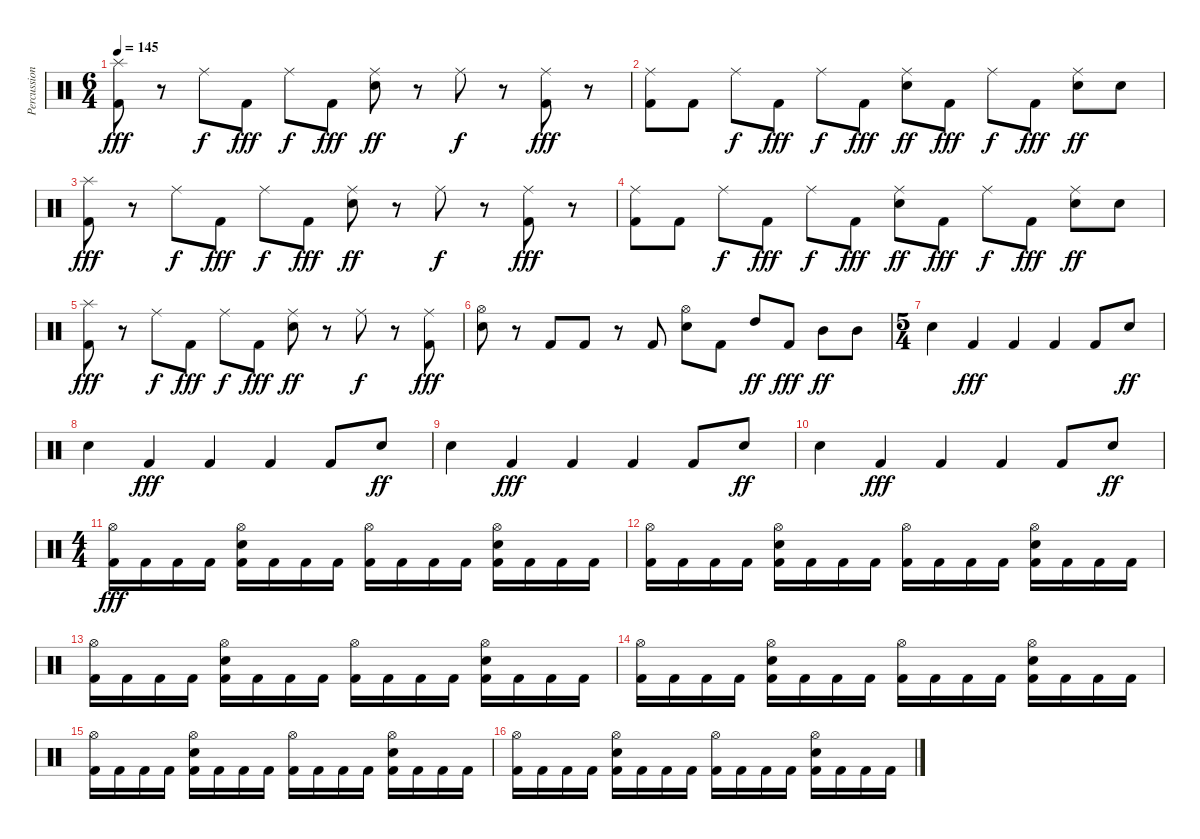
\track ("Percussion" "Percussion") {instrument percussion}
\staff {score}
\articulation defaults
\ts (6 4)
\tempo 145
\clef neutral
\ks c
("Splash (hit)" "Kick (hit) 2").8{dy fff} r.8 "Ride (middle)".8{dy f} "Kick (hit) 2".8{dy fff} "Ride (middle)".8{dy f} "Kick (hit) 2".8{dy fff} ("Ride (middle)" "Snare (hit) 2").8{dy ff} r.8 "Ride (middle)".8{dy f} r.8 ("Ride (middle)" "Kick (hit) 2").8{dy fff} r.8 |
("Ride (middle)" "Kick (hit) 2").8 "Kick (hit) 2".8 "Ride (middle)".8{dy f} "Kick (hit) 2".8{dy fff} "Ride (middle)".8{dy f} "Kick (hit) 2".8{dy fff} ("Ride (middle)" "Snare (hit) 2").8{dy ff} "Kick (hit) 2".8{dy fff} "Ride (middle)".8{dy f} "Kick (hit) 2".8{dy fff} ("Ride (middle)" "Snare (hit) 2").8{dy ff} "Snare (hit) 2".8 |
("Splash (hit)" "Kick (hit) 2").8{dy fff} r.8 "Ride (middle)".8{dy f} "Kick (hit) 2".8{dy fff} "Ride (middle)".8{dy f} "Kick (hit) 2".8{dy fff} ("Ride (middle)" "Snare (hit) 2").8{dy ff} r.8 "Ride (middle)".8{dy f} r.8 ("Ride (middle)" "Kick (hit) 2").8{dy fff} r.8 |
("Ride (middle)" "Kick (hit) 2").8 "Kick (hit) 2".8 "Ride (middle)".8{dy f} "Kick (hit) 2".8{dy fff} "Ride (middle)".8{dy f} "Kick (hit) 2".8{dy fff} ("Ride (middle)" "Snare (hit) 2").8{dy ff} "Kick (hit) 2".8{dy fff} "Ride (middle)".8{dy f} "Kick (hit) 2".8{dy fff} ("Ride (middle)" "Snare (hit) 2").8{dy ff} "Snare (hit) 2".8 |
("Splash (hit)" "Kick (hit) 2").8{dy fff} r.8 "Ride (middle)".8{dy f} "Kick (hit) 2".8{dy fff} "Ride (middle)".8{dy f} "Kick (hit) 2".8{dy fff} ("Ride (middle)" "Snare (hit) 2").8{dy ff} r.8 "Ride (middle)".8{dy f} r.8 ("Ride (middle)" "Kick (hit) 2").8{dy fff} |
("Hi-Hat (open)" "Snare (hit) 2").8 r.8 "Kick (hit) 2".8 "Kick (hit) 2".8 r.8 "Kick (hit) 2".8 ("Hi-Hat (open)" "Snare (hit) 2").8 "Kick (hit) 2".8 "High Tom (hit)".8{dy ff} "Kick (hit) 2".8{dy fff} "Mid Tom (hit)".8{dy ff} "Mid Tom (hit)".8 |
\ts (5 4)
"Snare (hit) 2".4 "Kick (hit) 2".4{dy fff} "Kick (hit) 2".4 "Kick (hit) 2".4 "Kick (hit) 2".8 "Snare (hit) 2".8{dy ff} |
"Snare (hit) 2".4 "Kick (hit) 2".4{dy fff} "Kick (hit) 2".4 "Kick (hit) 2".4 "Kick (hit) 2".8 "Snare (hit) 2".8{dy ff} |
"Snare (hit) 2".4 "Kick (hit) 2".4{dy fff} "Kick (hit) 2".4 "Kick (hit) 2".4 "Kick (hit) 2".8 "Snare (hit) 2".8{dy ff} |
"Snare (hit) 2".4 "Kick (hit) 2".4{dy fff} "Kick (hit) 2".4 "Kick (hit) 2".4 "Kick (hit) 2".8 "Snare (hit) 2".8{dy ff} |
\ts (4 4)
("Hi-Hat (open)" "Kick (hit) 2").16{dy fff} "Kick (hit) 2".16 "Kick (hit) 2".16 "Kick (hit) 2".16 ("Hi-Hat (open)" "Snare (hit) 2" "Kick (hit) 2").16 "Kick (hit) 2".16 "Kick (hit) 2".16 "Kick (hit) 2".16 ("Hi-Hat (open)" "Kick (hit) 2").16 "Kick (hit) 2".16 "Kick (hit) 2".16 "Kick (hit) 2".16 ("Hi-Hat (open)" "Snare (hit) 2" "Kick (hit) 2").16 "Kick (hit) 2".16 "Kick (hit) 2".16 "Kick (hit) 2".16 |
("Hi-Hat (open)" "Kick (hit) 2").16 "Kick (hit) 2".16 "Kick (hit) 2".16 "Kick (hit) 2".16 ("Hi-Hat (open)" "Snare (hit) 2" "Kick (hit) 2").16 "Kick (hit) 2".16 "Kick (hit) 2".16 "Kick (hit) 2".16 ("Hi-Hat (open)" "Kick (hit) 2").16 "Kick (hit) 2".16 "Kick (hit) 2".16 "Kick (hit) 2".16 ("Hi-Hat (open)" "Snare (hit) 2" "Kick (hit) 2").16 "Kick (hit) 2".16 "Kick (hit) 2".16 "Kick (hit) 2".16 |
("Hi-Hat (open)" "Kick (hit) 2").16 "Kick (hit) 2".16 "Kick (hit) 2".16 "Kick (hit) 2".16 ("Hi-Hat (open)" "Snare (hit) 2" "Kick (hit) 2").16 "Kick (hit) 2".16 "Kick (hit) 2".16 "Kick (hit) 2".16 ("Hi-Hat (open)" "Kick (hit) 2").16 "Kick (hit) 2".16 "Kick (hit) 2".16 "Kick (hit) 2".16 ("Hi-Hat (open)" "Snare (hit) 2" "Kick (hit) 2").16 "Kick (hit) 2".16 "Kick (hit) 2".16 "Kick (hit) 2".16 |
("Hi-Hat (open)" "Kick (hit) 2").16 "Kick (hit) 2".16 "Kick (hit) 2".16 "Kick (hit) 2".16 ("Hi-Hat (open)" "Snare (hit) 2" "Kick (hit) 2").16 "Kick (hit) 2".16 "Kick (hit) 2".16 "Kick (hit) 2".16 ("Hi-Hat (open)" "Kick (hit) 2").16 "Kick (hit) 2".16 "Kick (hit) 2".16 "Kick (hit) 2".16 ("Hi-Hat (open)" "Snare (hit) 2" "Kick (hit) 2").16 "Kick (hit) 2".16 "Kick (hit) 2".16 "Kick (hit) 2".16 |
("Hi-Hat (open)" "Kick (hit) 2").16 "Kick (hit) 2".16 "Kick (hit) 2".16 "Kick (hit) 2".16 ("Hi-Hat (open)" "Snare (hit) 2" "Kick (hit) 2").16 "Kick (hit) 2".16 "Kick (hit) 2".16 "Kick (hit) 2".16 ("Hi-Hat (open)" "Kick (hit) 2").16 "Kick (hit) 2".16 "Kick (hit) 2".16 "Kick (hit) 2".16 ("Hi-Hat (open)" "Snare (hit) 2" "Kick (hit) 2").16 "Kick (hit) 2".16 "Kick (hit) 2".16 "Kick (hit) 2".16 |
("Hi-Hat (open)" "Kick (hit) 2").16 "Kick (hit) 2".16 "Kick (hit) 2".16 "Kick (hit) 2".16 ("Hi-Hat (open)" "Snare (hit) 2" "Kick (hit) 2").16 "Kick (hit) 2".16 "Kick (hit) 2".16 "Kick (hit) 2".16 ("Hi-Hat (open)" "Kick (hit) 2").16 "Kick (hit) 2".16 "Kick (hit) 2".16 "Kick (hit) 2".16 ("Hi-Hat (open)" "Snare (hit) 2" "Kick (hit) 2").16 "Kick (hit) 2".16 "Kick (hit) 2".16 "Kick (hit) 2".16
